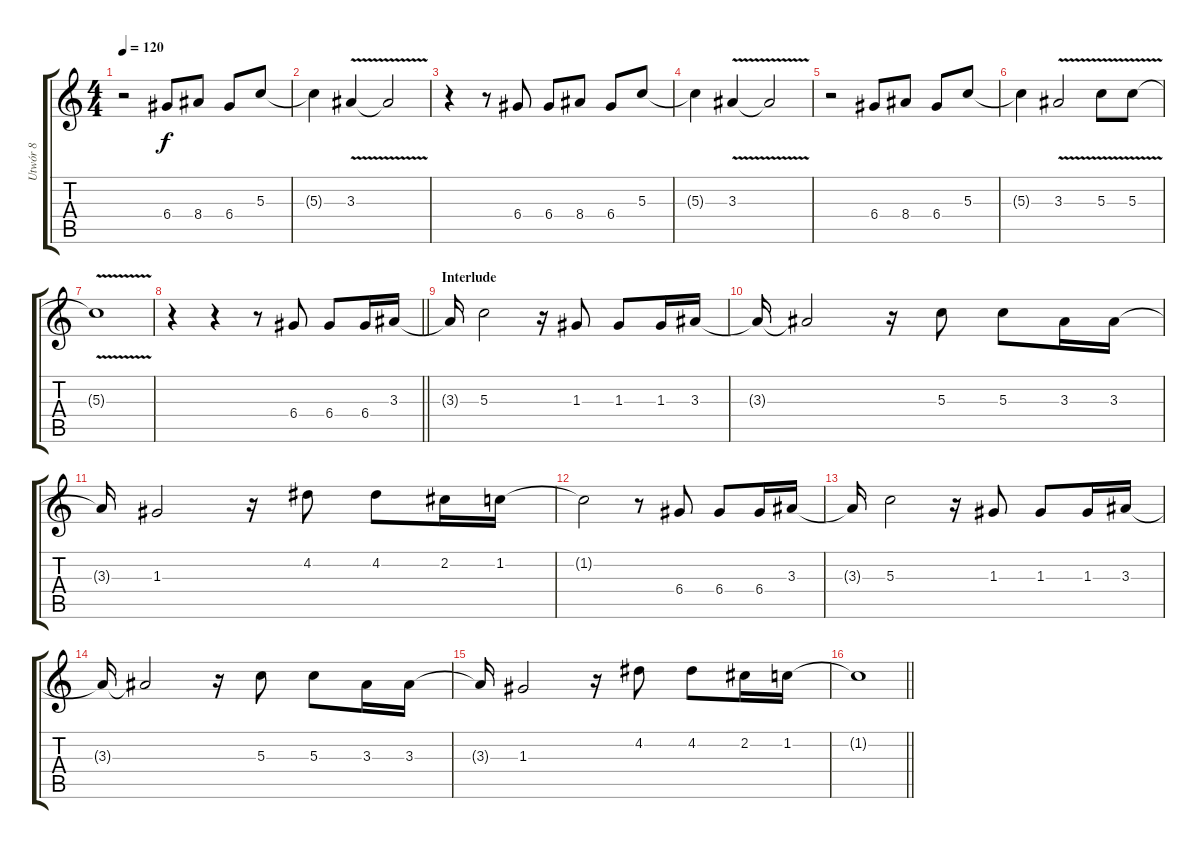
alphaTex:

\track ("Utwór 8" "Utwór 8") {instrument overdrivenguitar}
\staff {score tabs}
\tuning (E4 B3 G3 D3 A2 E2) {hide}
\ts (4 4)
\tempo 120
\clef g2
\ks c
r.2{dy f} 6.4.8 8.4.8 6.4.8 5.3.8 |
5.3{t}.4 3.3{v}.4 3.3{t}.2 |
r.4 r.8 6.4.8 6.4.8 8.4.8 6.4.8 5.3.8 |
5.3{t}.4 3.3{v}.4 3.3{t}.2 |
r.2 6.4.8 8.4.8 6.4.8 5.3.8 |
5.3{t}.4 3.3{v}.2 5.3{v}.8 5.3{v}.8 |
5.3{t}.1 |
\barLineRight lightlight
r.4 r.4 r.8 6.4.8 6.4.8 6.4.16 3.3.16 |
\section ("" "Interlude")
3.3{t}.16 5.3.2 r.16 1.3.8 1.3.8 1.3.16 3.3.16 |
3.3{t}.16 3.3{t}.2 r.16 5.3.8 5.3.8 3.3.16 3.3.16 |
3.3{t}.16 1.3.2 r.16 4.2.8 4.2.8 2.2.16 1.2.16 |
1.2{t}.2 r.8 6.4.8 6.4.8 6.4.16 3.3.16 |
3.3{t}.16 5.3.2 r.16 1.3.8 1.3.8 1.3.16 3.3.16 |
3.3{t}.16 3.3{t}.2 r.16 5.3.8 5.3.8 3.3.16 3.3.16 |
3.3{t}.16 1.3.2 r.16 4.2.8 4.2.8 2.2.16 1.2.16 |
\barLineRight lightlight
1.2{t}.1
